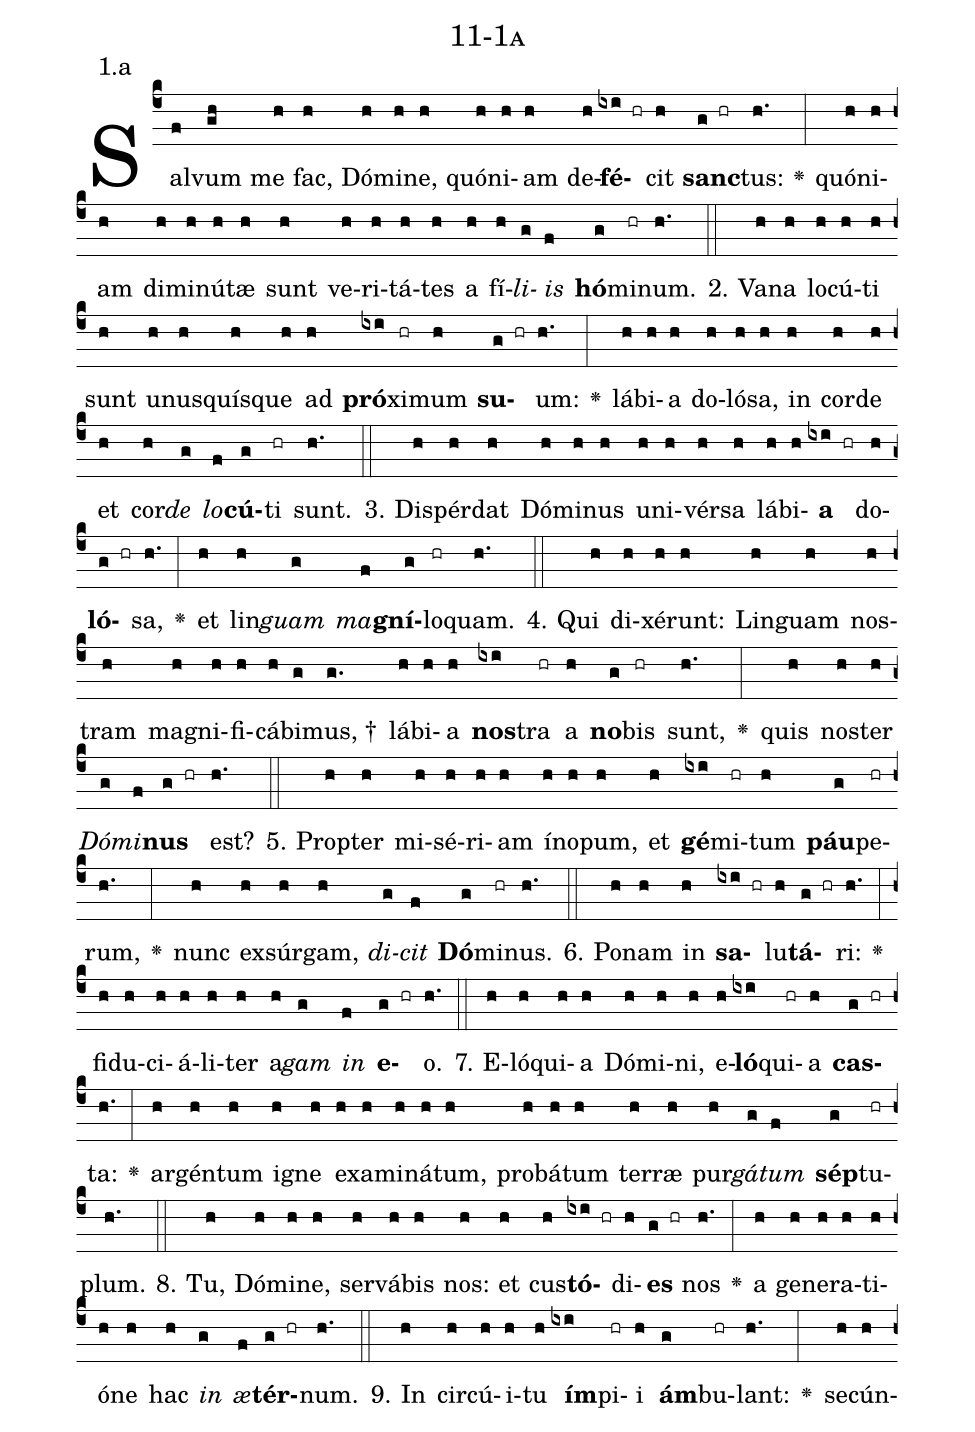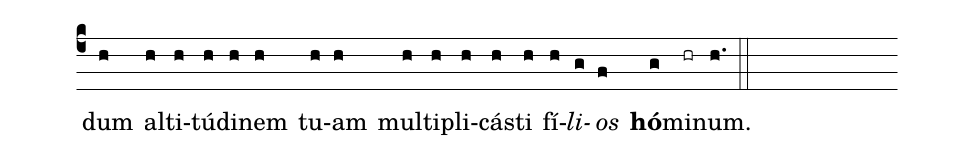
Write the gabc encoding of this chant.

name: 11-1a;
annotation: 1.a;
%%
(c4)Sal(f)vum(gh) me(h) fac,(h) Dó(h)mi(h)ne,(h) quón(h)i(h)am(h) de(h)<b>fé</b>(ixi hr)cit(h) <b>sanc</b>(g hr)tus:(h.) <v>\greheightstar</v>(:) quón(h)i(h)am(h) di(h)mi(h)nú(h)tæ(h) sunt(h) ve(h)ri(h)tá(h)tes(h) a(h) fí(h)<i>li</i>(g)<i>is</i>(f) <b>hó</b>(g)mi(hr)num.(h.) (::)
2. Va(h)na(h) lo(h)cú(h)ti(h) sunt(h) u(h)nus(h)quís(h)que(h) ad(h) <b>pró</b>(ixi)xi(hr)mum(h) <b>su</b>(g hr)um:(h.) <v>\greheightstar</v>(:) lá(h)bi(h)a(h) do(h)ló(h)sa,(h) in(h) cor(h)de(h) et(h) cor(h)<i>de</i>(g) <i>lo</i>(f)<b>cú</b>(g)ti(hr) sunt.(h.) (::)
3. Dis(h)pér(h)dat(h) Dó(h)mi(h)nus(h) u(h)ni(h)vér(h)sa(h) lá(h)bi(h)<b>a</b>(ixi hr) do(h)<b>ló</b>(g hr)sa,(h.) <v>\greheightstar</v>(:) et(h) lin(h)<i>guam</i>(g) <i>ma</i>(f)<b>gní</b>(g)lo(hr)quam.(h.) (::)
4. Qui(h) di(h)xé(h)runt:(h) Lin(h)guam(h) nos(h)tram(h) ma(h)gni(h)fi(h)cá(h)bi(g)mus, †(g.) lá(h)bi(h)a(h) <b>nos</b>(ixi)tra(hr) a(h) <b>no</b>(g)bis(hr) sunt,(h.) <v>\greheightstar</v>(:) quis(h) nos(h)ter(h) <i>Dó</i>(g)<i>mi</i>(f)<b>nus</b>(g hr) est?(h.) (::)
5. Prop(h)ter(h) mi(h)sé(h)ri(h)am(h) ín(h)o(h)pum,(h) et(h) <b>gé</b>(ixi)mi(hr)tum(h) <b>páu</b>(g)pe(hr)rum,(h.) <v>\greheightstar</v>(:) nunc(h) ex(h)súr(h)gam,(h) <i>di</i>(g)<i>cit</i>(f) <b>Dó</b>(g)mi(hr)nus.(h.) (::)
6. Po(h)nam(h) in(h) <b>sa</b>(ixi hr)lu(h)<b>tá</b>(g hr)ri:(h.) <v>\greheightstar</v>(:) fi(h)du(h)ci(h)á(h)li(h)ter(h) a(h)<i>gam</i>(g) <i>in</i>(f) <b>e</b>(g hr)o.(h.) (::)
7. E(h)ló(h)qui(h)a(h) Dó(h)mi(h)ni,(h) e(h)<b>ló</b>(ixi)qui(hr)a(h) <b>cas</b>(g hr)ta:(h.) <v>\greheightstar</v>(:) ar(h)gén(h)tum(h) i(h)gne(h) ex(h)a(h)mi(h)ná(h)tum,(h) pro(h)bá(h)tum(h) ter(h)ræ(h) pur(h)<i>gá</i>(g)<i>tum</i>(f) <b>sép</b>(g)tu(hr)plum.(h.) (::)
8. Tu,(h) Dó(h)mi(h)ne,(h) ser(h)vá(h)bis(h) nos:(h) et(h) cus(h)<b>tó</b>(ixi hr)di(h)<b>es</b>(g hr) nos(h.) <v>\greheightstar</v>(:) a(h) ge(h)ne(h)ra(h)ti(h)ó(h)ne(h) hac(h) <i>in</i>(g) <i>æ</i>(f)<b>tér</b>(g hr)num.(h.) (::)
9. In(h) cir(h)cú(h)i(h)tu(h) <b>ím</b>(ixi)pi(hr)i(h) <b>ám</b>(g)bu(hr)lant:(h.) <v>\greheightstar</v>(:) se(h)cún(h)dum(h) al(h)ti(h)tú(h)di(h)nem(h) tu(h)am(h) mul(h)ti(h)pli(h)cás(h)ti(h) fí(h)<i>li</i>(g)<i>os</i>(f) <b>hó</b>(g)mi(hr)num.(h.) (::)
